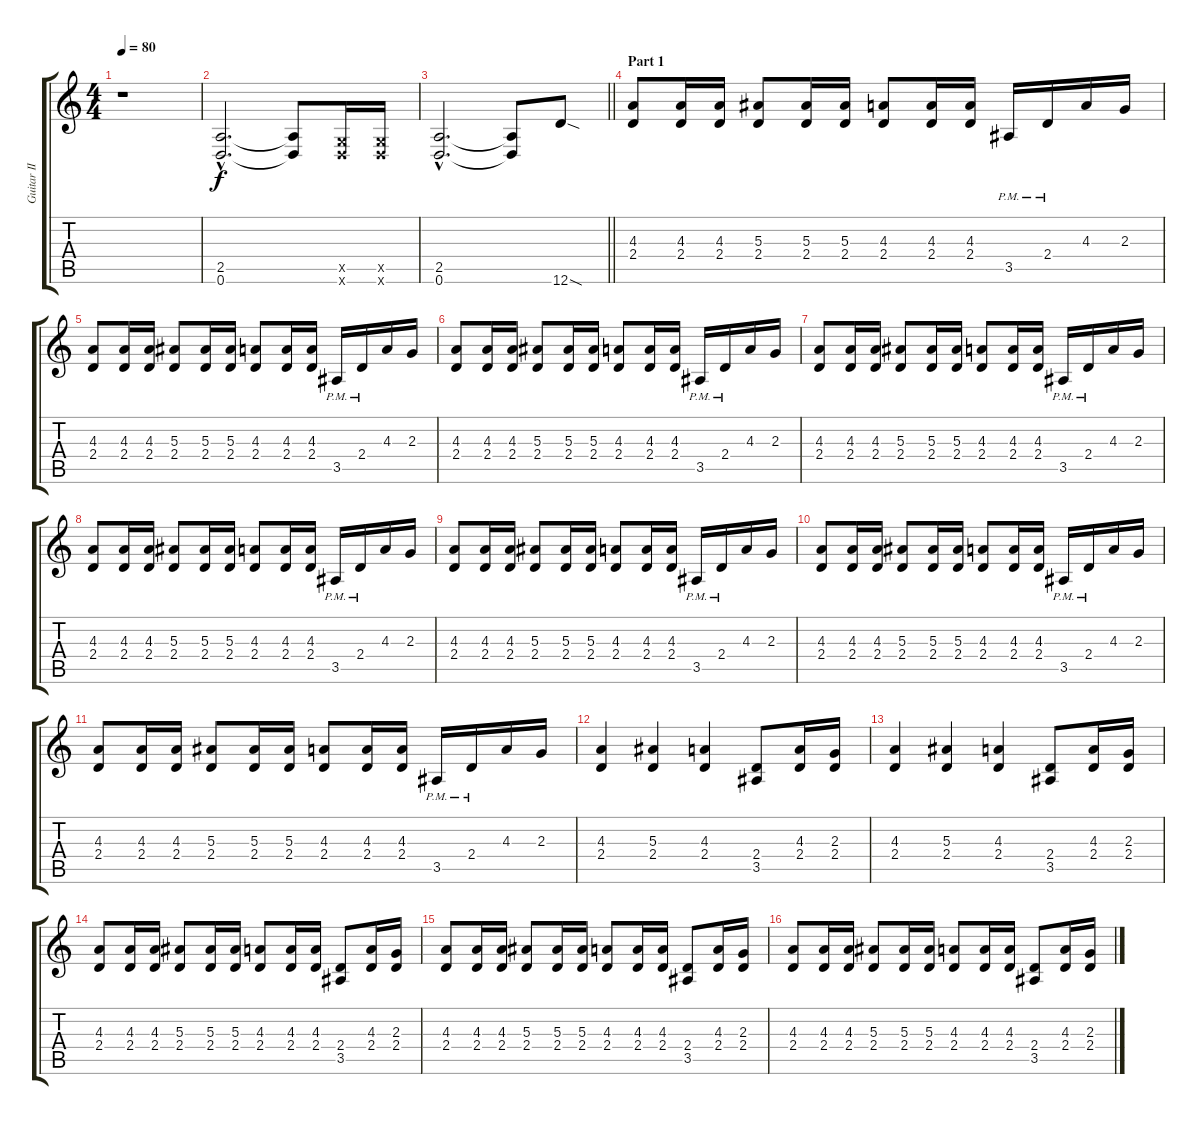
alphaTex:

\track ("Guitar II" "Guitar II") {instrument distortionguitar}
\staff {score tabs}
\tuning (D4 A3 F3 C3 G2 D2) {hide}
\ts (4 4)
\tempo 80
\clef g2
\ks c
r.1{dy f instrument distortionguitar} |
(2.5{hac} 0.6{hac}).2{d} (2.5{t} 0.6{t}).8 (0.5{x} 0.6{x}).16 (0.5{x} 0.6{x}).16 |
\barLineRight lightlight
(2.5{hac} 0.6{hac}).2{d} (2.5{t} 0.6{t}).8 12.6{sod}.8 |
\section ("" "Part 1")
(4.3 2.4).8 (4.3 2.4).16 (4.3 2.4).16 (5.3 2.4).8 (5.3 2.4).16 (5.3 2.4).16 (4.3 2.4).8 (4.3 2.4).16 (4.3 2.4).16 3.5{pm}.16 2.4{pm}.16 4.3.16 2.3.16 |
(4.3 2.4).8 (4.3 2.4).16 (4.3 2.4).16 (5.3 2.4).8 (5.3 2.4).16 (5.3 2.4).16 (4.3 2.4).8 (4.3 2.4).16 (4.3 2.4).16 3.5{pm}.16 2.4{pm}.16 4.3.16 2.3.16 |
(4.3 2.4).8 (4.3 2.4).16 (4.3 2.4).16 (5.3 2.4).8 (5.3 2.4).16 (5.3 2.4).16 (4.3 2.4).8 (4.3 2.4).16 (4.3 2.4).16 3.5{pm}.16 2.4{pm}.16 4.3.16 2.3.16 |
(4.3 2.4).8 (4.3 2.4).16 (4.3 2.4).16 (5.3 2.4).8 (5.3 2.4).16 (5.3 2.4).16 (4.3 2.4).8 (4.3 2.4).16 (4.3 2.4).16 3.5{pm}.16 2.4{pm}.16 4.3.16 2.3.16 |
(4.3 2.4).8 (4.3 2.4).16 (4.3 2.4).16 (5.3 2.4).8 (5.3 2.4).16 (5.3 2.4).16 (4.3 2.4).8 (4.3 2.4).16 (4.3 2.4).16 3.5{pm}.16 2.4{pm}.16 4.3.16 2.3.16 |
(4.3 2.4).8 (4.3 2.4).16 (4.3 2.4).16 (5.3 2.4).8 (5.3 2.4).16 (5.3 2.4).16 (4.3 2.4).8 (4.3 2.4).16 (4.3 2.4).16 3.5{pm}.16 2.4{pm}.16 4.3.16 2.3.16 |
(4.3 2.4).8 (4.3 2.4).16 (4.3 2.4).16 (5.3 2.4).8 (5.3 2.4).16 (5.3 2.4).16 (4.3 2.4).8 (4.3 2.4).16 (4.3 2.4).16 3.5{pm}.16 2.4{pm}.16 4.3.16 2.3.16 |
(4.3 2.4).8 (4.3 2.4).16 (4.3 2.4).16 (5.3 2.4).8 (5.3 2.4).16 (5.3 2.4).16 (4.3 2.4).8 (4.3 2.4).16 (4.3 2.4).16 3.5{pm}.16 2.4{pm}.16 4.3.16 2.3.16 |
(4.3 2.4).4 (5.3 2.4).4 (4.3 2.4).4 (2.4 3.5).8 (4.3 2.4).16 (2.3 2.4).16 |
(4.3 2.4).4 (5.3 2.4).4 (4.3 2.4).4 (2.4 3.5).8 (4.3 2.4).16 (2.3 2.4).16 |
(4.3 2.4).8 (4.3 2.4).16 (4.3 2.4).16 (5.3 2.4).8 (5.3 2.4).16 (5.3 2.4).16 (4.3 2.4).8 (4.3 2.4).16 (4.3 2.4).16 (2.4 3.5).8 (4.3 2.4).16 (2.3 2.4).16 |
(4.3 2.4).8 (4.3 2.4).16 (4.3 2.4).16 (5.3 2.4).8 (5.3 2.4).16 (5.3 2.4).16 (4.3 2.4).8 (4.3 2.4).16 (4.3 2.4).16 (2.4 3.5).8 (4.3 2.4).16 (2.3 2.4).16 |
(4.3 2.4).8 (4.3 2.4).16 (4.3 2.4).16 (5.3 2.4).8 (5.3 2.4).16 (5.3 2.4).16 (4.3 2.4).8 (4.3 2.4).16 (4.3 2.4).16 (2.4 3.5).8 (4.3 2.4).16 (2.3 2.4).16
